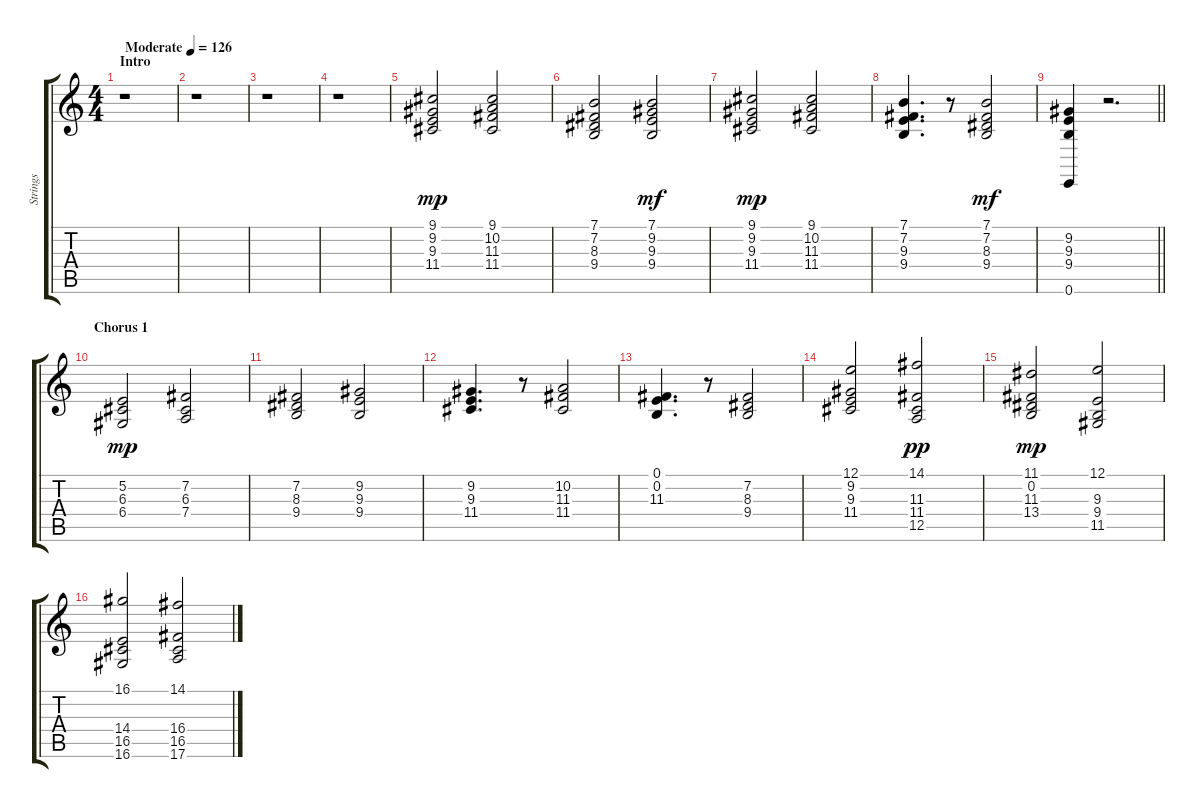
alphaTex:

\track ("Strings" "Strings") {instrument synthstrings1}
\staff {score tabs}
\tuning (E4 B3 G3 D3 A2 E2) {hide}
\ts (4 4)
\section ("" "Intro")
\tempo (126 "Moderate")
\clef g2
\ks c
r.1{dy mp instrument synthstrings1} |
r.1 |
r.1 |
r.1 |
(9.1 9.2 9.3 11.4).2 (9.1 10.2 11.3 11.4).2 |
(7.1 7.2 8.3 9.4).2 (7.1 9.2 9.3 9.4).2{dy mf} |
(9.1 9.2 9.3 11.4).2{dy mp} (9.1 10.2 11.3 11.4).2 |
(7.1 7.2 9.3 9.4).4{d} r.8 (7.1 7.2 8.3 9.4).2{dy mf} |
\barLineRight lightlight
(9.2 9.3 9.4 0.6).4 r.2{d} |
\section ("" "Chorus 1")
(5.2 6.3 6.4).2{dy mp} (7.2 6.3 7.4).2 |
(7.2 8.3 9.4).2 (9.2 9.3 9.4).2 |
(9.2 9.3 11.4).4{d} r.8 (10.2 11.3 11.4).2 |
(0.1 0.2 11.3).4{d} r.8 (7.2 8.3 9.4).2 |
(12.1 9.2 9.3 11.4).2 (14.1 11.3 11.4 12.5).2{dy pp} |
(11.1 0.2 11.3 13.4).2{dy mp} (12.1 9.3 9.4 11.5).2 |
(16.1 14.4 16.5 16.6).2 (14.1 16.4 16.5 17.6).2
